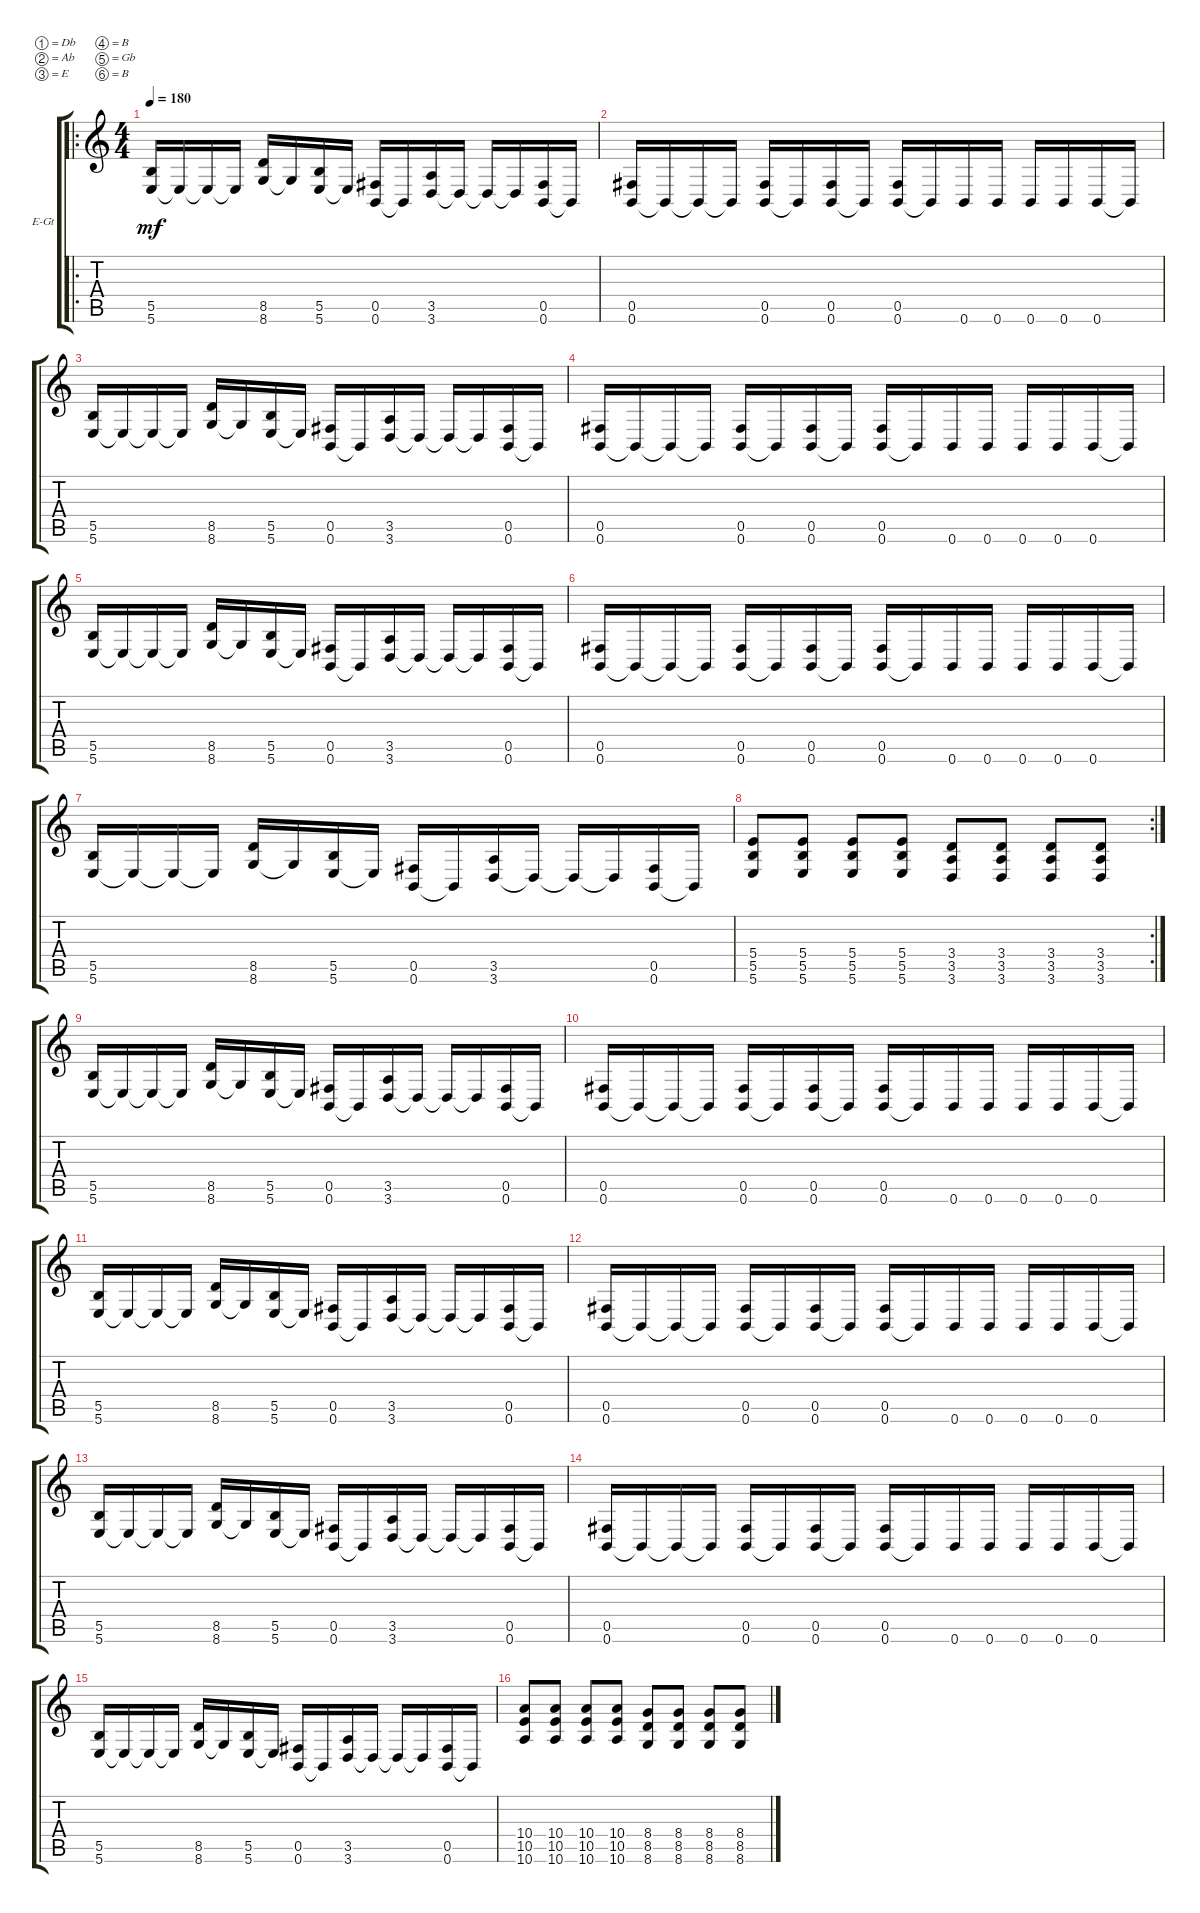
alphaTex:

\bracketExtendMode groupsimilarinstruments
\firstSystemTrackNameOrientation horizontal
\otherSystemsTrackNameOrientation horizontal
\track ("Rhythm" "E-Gt") {instrument distortionguitar}
\staff {score tabs}
\tuning (Db4 Ab3 E3 B2 Gb2 B1)
\ro
\ts (4 4)
\tempo 180
\clef g2
\ks c
(5.6 5.5).16{dy mf instrument distortionguitar} 5.6{t}.16 5.6{t}.16 5.6{t}.16 (8.6 8.5).16 8.6{t}.16 (5.6 5.5).16 5.6{t}.16 (0.6 0.5).16 0.6{t}.16 (3.6 3.5).16 3.6{t}.16 3.6{t}.16 3.6{t}.16 (0.6 0.5).16 0.6{t}.16 |
(0.6 0.5).16 0.6{t}.16 0.6{t}.16 0.6{t}.16 (0.6 0.5).16 0.6{t}.16 (0.6 0.5).16 0.6{t}.16 (0.6 0.5).16 0.6{t}.16 0.6.16 0.6.16 0.6.16 0.6.16 0.6.16 0.6{t}.16 |
(5.6 5.5).16 5.6{t}.16 5.6{t}.16 5.6{t}.16 (8.6 8.5).16 8.6{t}.16 (5.6 5.5).16 5.6{t}.16 (0.6 0.5).16 0.6{t}.16 (3.6 3.5).16 3.6{t}.16 3.6{t}.16 3.6{t}.16 (0.6 0.5).16 0.6{t}.16 |
(0.6 0.5).16 0.6{t}.16 0.6{t}.16 0.6{t}.16 (0.6 0.5).16 0.6{t}.16 (0.6 0.5).16 0.6{t}.16 (0.6 0.5).16 0.6{t}.16 0.6.16 0.6.16 0.6.16 0.6.16 0.6.16 0.6{t}.16 |
(5.6 5.5).16 5.6{t}.16 5.6{t}.16 5.6{t}.16 (8.6 8.5).16 8.6{t}.16 (5.6 5.5).16 5.6{t}.16 (0.6 0.5).16 0.6{t}.16 (3.6 3.5).16 3.6{t}.16 3.6{t}.16 3.6{t}.16 (0.6 0.5).16 0.6{t}.16 |
(0.6 0.5).16 0.6{t}.16 0.6{t}.16 0.6{t}.16 (0.6 0.5).16 0.6{t}.16 (0.6 0.5).16 0.6{t}.16 (0.6 0.5).16 0.6{t}.16 0.6.16 0.6.16 0.6.16 0.6.16 0.6.16 0.6{t}.16 |
(5.6 5.5).16 5.6{t}.16 5.6{t}.16 5.6{t}.16 (8.6 8.5).16 8.6{t}.16 (5.6 5.5).16 5.6{t}.16 (0.6 0.5).16 0.6{t}.16 (3.6 3.5).16 3.6{t}.16 3.6{t}.16 3.6{t}.16 (0.6 0.5).16 0.6{t}.16 |
\rc 2
(5.6 5.5 5.4).8 (5.6 5.5 5.4).8 (5.6 5.5 5.4).8 (5.6 5.5 5.4).8 (3.6 3.4 3.5).8 (3.6 3.5 3.4).8 (3.6 3.4 3.5).8 (3.6 3.5 3.4).8 |
(5.6 5.5).16 5.6{t}.16 5.6{t}.16 5.6{t}.16 (8.6 8.5).16 8.6{t}.16 (5.6 5.5).16 5.6{t}.16 (0.6 0.5).16 0.6{t}.16 (3.6 3.5).16 3.6{t}.16 3.6{t}.16 3.6{t}.16 (0.6 0.5).16 0.6{t}.16 |
(0.6 0.5).16 0.6{t}.16 0.6{t}.16 0.6{t}.16 (0.6 0.5).16 0.6{t}.16 (0.6 0.5).16 0.6{t}.16 (0.6 0.5).16 0.6{t}.16 0.6.16 0.6.16 0.6.16 0.6.16 0.6.16 0.6{t}.16 |
(5.6 5.5).16 5.6{t}.16 5.6{t}.16 5.6{t}.16 (8.6 8.5).16 8.6{t}.16 (5.6 5.5).16 5.6{t}.16 (0.6 0.5).16 0.6{t}.16 (3.6 3.5).16 3.6{t}.16 3.6{t}.16 3.6{t}.16 (0.6 0.5).16 0.6{t}.16 |
(0.6 0.5).16 0.6{t}.16 0.6{t}.16 0.6{t}.16 (0.6 0.5).16 0.6{t}.16 (0.6 0.5).16 0.6{t}.16 (0.6 0.5).16 0.6{t}.16 0.6.16 0.6.16 0.6.16 0.6.16 0.6.16 0.6{t}.16 |
(5.6 5.5).16 5.6{t}.16 5.6{t}.16 5.6{t}.16 (8.6 8.5).16 8.6{t}.16 (5.6 5.5).16 5.6{t}.16 (0.6 0.5).16 0.6{t}.16 (3.6 3.5).16 3.6{t}.16 3.6{t}.16 3.6{t}.16 (0.6 0.5).16 0.6{t}.16 |
(0.6 0.5).16 0.6{t}.16 0.6{t}.16 0.6{t}.16 (0.6 0.5).16 0.6{t}.16 (0.6 0.5).16 0.6{t}.16 (0.6 0.5).16 0.6{t}.16 0.6.16 0.6.16 0.6.16 0.6.16 0.6.16 0.6{t}.16 |
(5.6 5.5).16 5.6{t}.16 5.6{t}.16 5.6{t}.16 (8.6 8.5).16 8.6{t}.16 (5.6 5.5).16 5.6{t}.16 (0.6 0.5).16 0.6{t}.16 (3.6 3.5).16 3.6{t}.16 3.6{t}.16 3.6{t}.16 (0.6 0.5).16 0.6{t}.16 |
(10.6 10.5 10.4).8 (10.6 10.5 10.4).8 (10.6 10.5 10.4).8 (10.6 10.5 10.4).8 (8.6 8.4 8.5).8 (8.6 8.5 8.4).8 (8.6 8.4 8.5).8 (8.6 8.5 8.4).8
